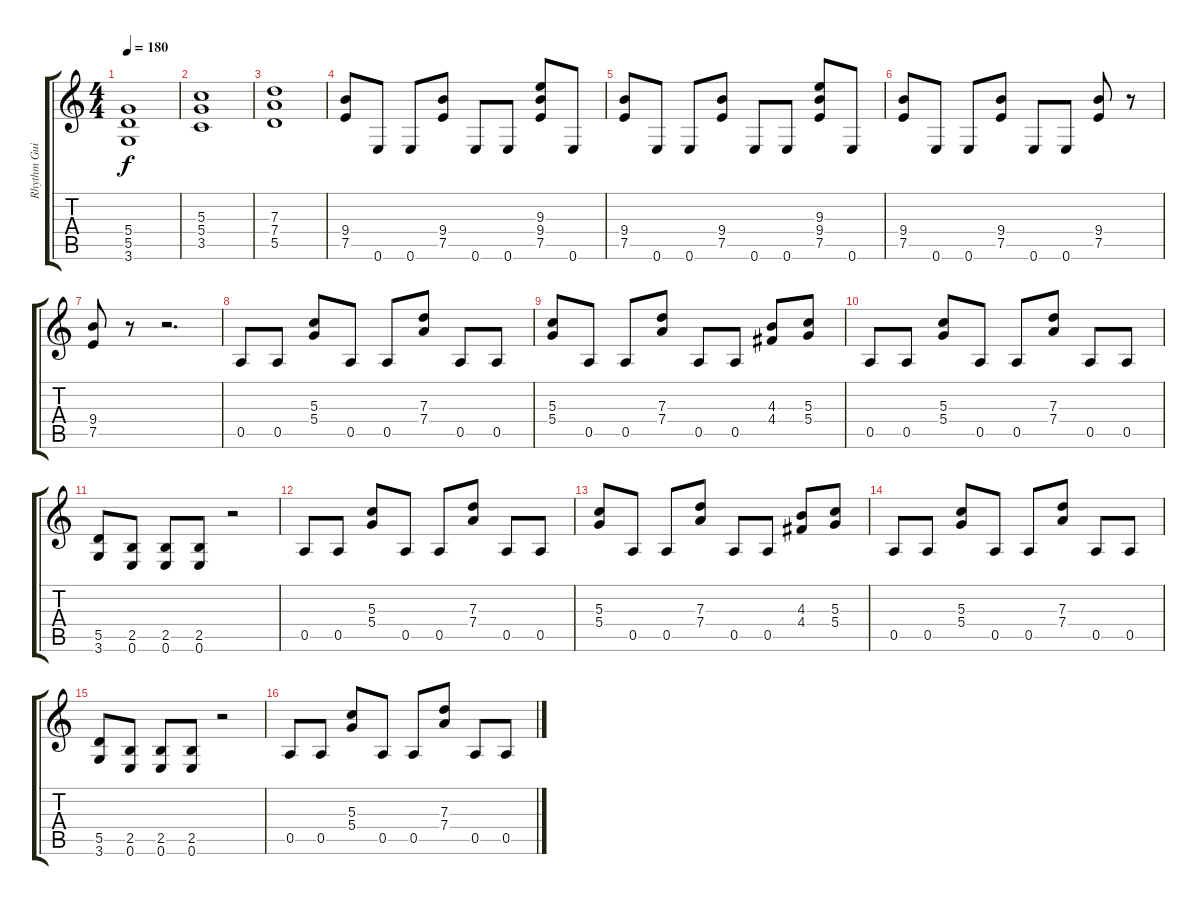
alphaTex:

\track ("Rhythm Guitar 2" "Rhythm Gui") {instrument distortionguitar}
\staff {score tabs}
\tuning (E4 B3 G3 D3 A2 E2) {hide}
\ts (4 4)
\tempo 180
\clef g2
\ks c
(5.4{t} 5.5{t} 3.6{t}).1{dy f} |
(5.3 5.4 3.5).1 |
(7.3 7.4 5.5).1 |
(9.4 7.5).8 0.6.8 0.6.8 (9.4 7.5).8 0.6.8 0.6.8 (9.3 9.4 7.5).8 0.6.8 |
(9.4 7.5).8 0.6.8 0.6.8 (9.4 7.5).8 0.6.8 0.6.8 (9.3 9.4 7.5).8 0.6.8 |
(9.4 7.5).8 0.6.8 0.6.8 (9.4 7.5).8 0.6.8 0.6.8 (9.4 7.5).8 r.8 |
(9.4 7.5).8 r.8 r.2{d} |
0.5.8 0.5.8 (5.3 5.4).8 0.5.8 0.5.8 (7.3 7.4).8 0.5.8 0.5.8 |
(5.3 5.4).8 0.5.8 0.5.8 (7.3 7.4).8 0.5.8 0.5.8 (4.3 4.4).8 (5.3 5.4).8 |
0.5.8 0.5.8 (5.3 5.4).8 0.5.8 0.5.8 (7.3 7.4).8 0.5.8 0.5.8 |
(5.5 3.6).8 (2.5 0.6).8 (2.5 0.6).8 (2.5 0.6).8 r.2 |
0.5.8 0.5.8 (5.3 5.4).8 0.5.8 0.5.8 (7.3 7.4).8 0.5.8 0.5.8 |
(5.3 5.4).8 0.5.8 0.5.8 (7.3 7.4).8 0.5.8 0.5.8 (4.3 4.4).8 (5.3 5.4).8 |
0.5.8 0.5.8 (5.3 5.4).8 0.5.8 0.5.8 (7.3 7.4).8 0.5.8 0.5.8 |
(5.5 3.6).8 (2.5 0.6).8 (2.5 0.6).8 (2.5 0.6).8 r.2 |
0.5.8 0.5.8 (5.3 5.4).8 0.5.8 0.5.8 (7.3 7.4).8 0.5.8 0.5.8
